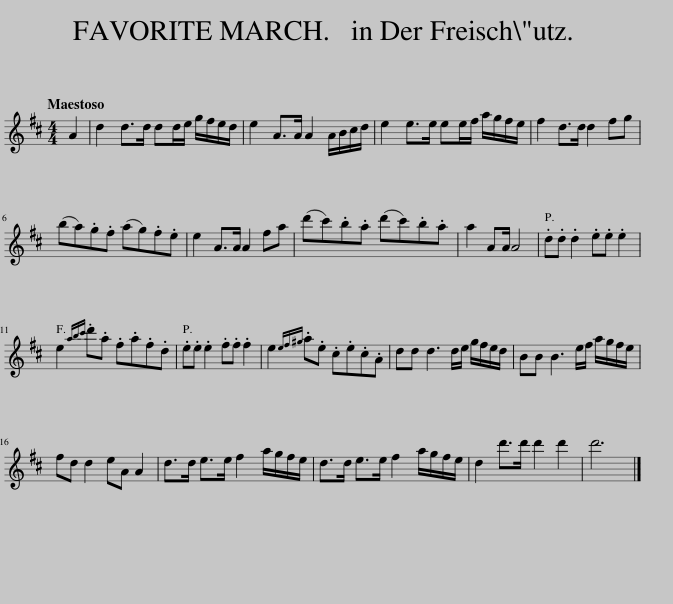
X:1
L:1/8
Q:1/4=120
M:4/4
I:linebreak $
K:D
V:1 treble
V:1
 A2 | d2 d>d dd/e/ g/f/e/d/ | e2 A>A A2 A/B/c/d/ | e2 e>e ee/f/ a/g/f/e/ | f2 d>d d2 fg |$ %5
 (ba).g.f (ag).f.e | e2 A>A A2 fa | (d'c').b.a (d'c').b.a | a2 AA/ A4 | .d.d .d2 .e.e .e2 |$ %10
 e2{abc'} .d'.a .f.a.f.d | .e.e .e2 .f.f .f2 | e2{ef^g} .a.e .c.e.c.A | dd d3 d/e/ g/f/e/d/ | BB B3 e/f/ a/g/f/e/ |$ %15
 fd d2 eA A2 | d>d e>e f2 a/g/f/e/ | d>d e>e f2 a/g/f/e/ | d2 d'>d' d'2 d'2 | d'6 |] %20
